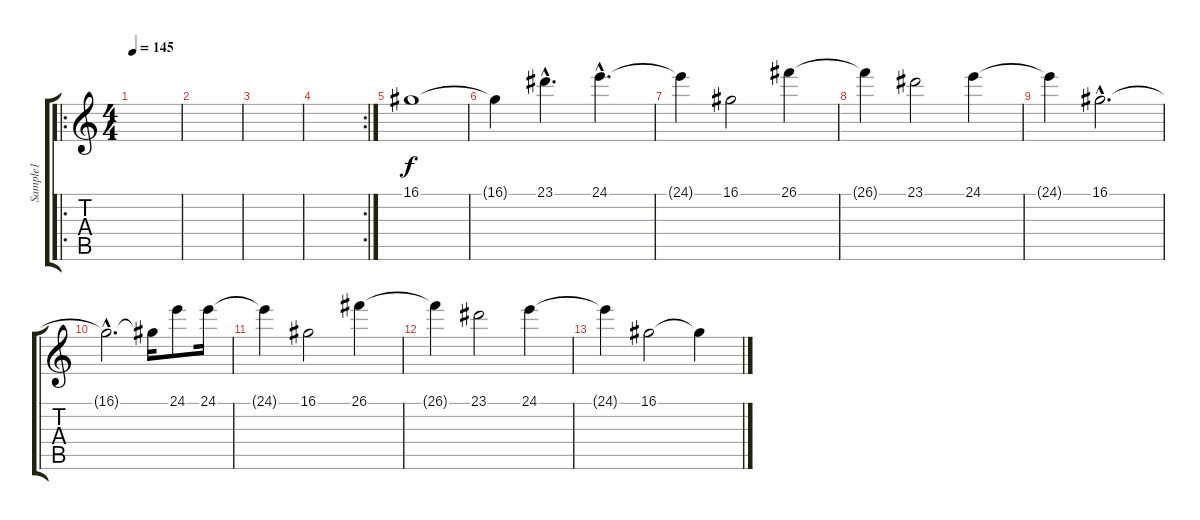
\track ("Sample1" "Sample1") {instrument stringensemble1}
\staff {score tabs}
\tuning (E4 B3 G3 D3 A2 E2) {hide}
\ro
\ts (4 4)
\tempo 145
\clef g2
\ks c
|
|
|
\rc 2
|
16.1.1 |
16.1{t}.4 23.1{hac}.4{d} 24.1{hac}.4{d} |
24.1{t}.4 16.1.2 26.1.4 |
26.1{t}.4 23.1.2 24.1.4 |
24.1{t}.4 16.1{hac}.2{d} |
16.1{hac t}.2{d} 16.1{t}.16 24.1.8 24.1.16 |
24.1{t}.4 16.1.2 26.1.4 |
26.1{t}.4 23.1.2 24.1.4 |
24.1{t}.4 16.1.2 16.1{t}.4
